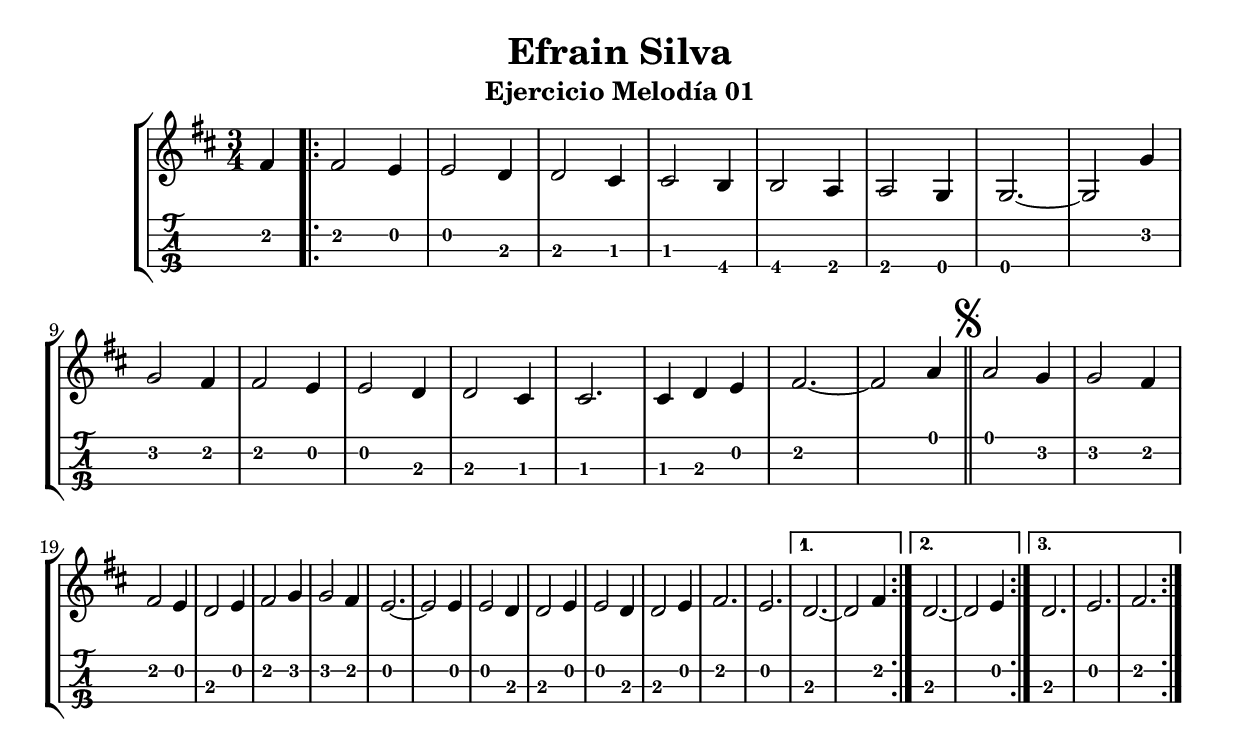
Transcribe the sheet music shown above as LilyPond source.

\header {
  title = "Efrain Silva"
  subtitle = "Ejercicio Melodía 01"
  subsubtile = "a"
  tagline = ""  % removed
}
%--- Introducción de las notas ---%
uno = \relative c' {
\key d \major
\numericTimeSignature
\numericTimeSignature
\time 3/4
	\partial 4 fis4 \bar ".|:"
	\repeat volta 3 {
	fis2 e4
	e2 d4
	d2 cis4
	cis2 b4
	b2 a4
	a2 g4
	g2.~ 
	g2 g'4 \break
	g2 fis4
	fis2 e4
	e2 d4
	d2 cis4
	cis2.
	cis4 d4 e4
	fis2.~
	fis2 a4 \bar "||"
  	\mark \markup { \musicglyph #"scripts.segno" }
	a2 g4
	g2 fis4 \break
	fis2 e4
	d2 e4 
	fis2 g4
	g2 fis4
	e2.~
	e2 e4
	e2 d4
	d2 e4
	e2 d4 
	d2 e4
	fis2.
	e2.
	}
	\alternative{
	{d2.~ d2 fis4 \bar ":|."}
	{d2.~ d2 e4 \bar ":|."}
	{d2. e2. fis2. \bar ":|."}
	}
	
}

%--- Partitura ---%
\score {
 \header {
      piece = ""
    }
	\new StaffGroup	
	<<
		\new Staff \uno
		\new TabStaff \uno
	>>
\layout{
	\context {
		\TabStaff
		stringTunings = #tenor-ukulele-tuning
	}
}
\midi{
	\tempo 4 = 120
}
}
